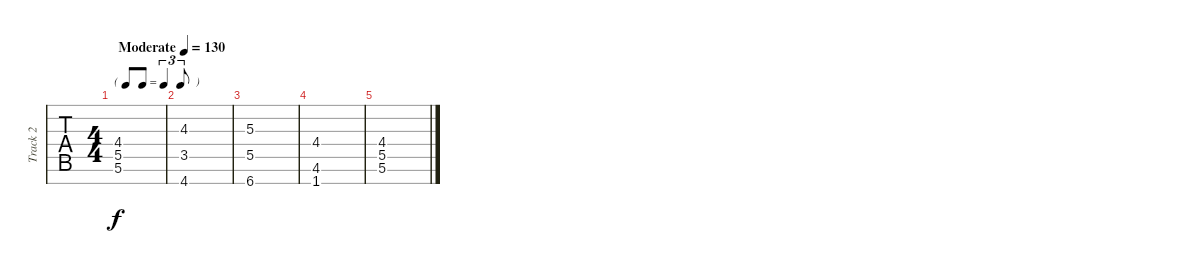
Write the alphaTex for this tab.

\track ("Track 2" "Track 2") {instrument acousticguitarsteel}
\staff {tabs}
\tuning (E4 C4 Ab3 E3 C3 Ab2 E2) {hide}
\ts (4 4)
\tf triplet8th
\tempo (130 "Moderate")
\clef g2
\ks db
(4.4 5.5 5.6).1{dy f instrument acousticguitarsteel} |
(4.3 3.5 4.7).1 |
(5.3 5.5 6.7).1 |
(4.4 4.6 1.7).1 |
(4.4 5.5 5.6).1
